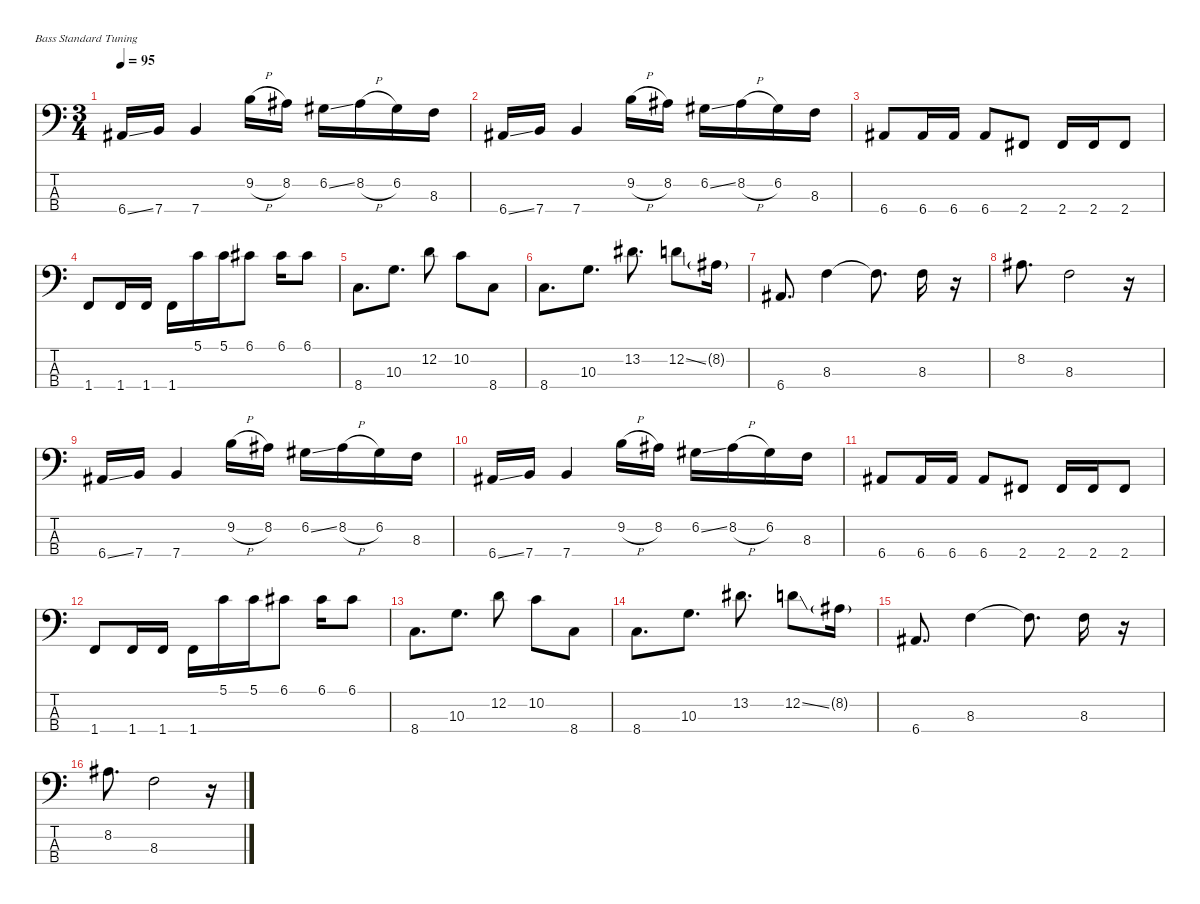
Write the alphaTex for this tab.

\defaultSystemsLayout 4
\hideDynamics
\bracketExtendMode nobrackets
\multiBarRest
\singleTrackTrackNamePolicy hidden
\multiTrackTrackNamePolicy hidden
\firstSystemTrackNameMode fullname
\firstSystemTrackNameOrientation horizontal
\otherSystemsTrackNameOrientation horizontal
\track ("Bass" "el.bs.") {instrument electricbassfinger}
\staff {score tabs}
\tuning (G2 D2 A1 E1)
\ts (3 4)
\tempo 95
\clef f4
\ks c
6.4{ss acc #}.16{dy ff beam Up} 7.4.16{beam Up} 7.4.4{beam Up} 9.2{h}.16{beam Down} 8.2{acc #}.16{beam Down} 6.2{ss acc #}.16{beam Down} 8.2{h acc #}.16{beam Down} 6.2{acc #}.16{beam Down} 8.3.16{beam Down} |
6.4{ss acc #}.16{beam Up} 7.4.16{beam Up} 7.4.4{beam Up} 9.2{h}.16{beam Down} 8.2{acc #}.16{beam Down} 6.2{ss acc #}.16{beam Down} 8.2{h acc #}.16{beam Down} 6.2{acc #}.16{beam Down} 8.3.16{beam Down} |
6.4{acc #}.8{dy f beam Up} 6.4{acc #}.16{beam Up} 6.4{acc #}.16{beam Up} 6.4{acc #}.8{beam Up} 2.4{acc #}.8{dy ff beam Up} 2.4{acc #}.16{beam Up} 2.4{acc #}.16{beam Up} 2.4{acc #}.8{beam Up} |
1.4.8{beam Up} 1.4.16{beam Up} 1.4.16{beam Up} 1.4.16{beam Down} 5.1.16{dy fff beam Down} 5.1.16{beam Down} 6.1{acc #}.8{beam Down} 6.1{acc #}.16{beam Down} 6.1{acc #}.8{beam Down} |
8.4.8{d dy ff beam Down} 10.3.8{d dy f beam Down} 12.2.8{dy fff beam Down} 10.2.8{beam Down} 8.4.8{dy ff beam Down} |
8.4.8{d beam Down} 10.3.8{d dy fff beam Down} 13.2{acc #}.8{d dy ff beam Down} 12.2{ss}.8{beam Down} 8.2{g acc #}.16{dy mf beam Down} |
6.4{acc #}.8{d dy fff beam Up} 8.3.4{beam Down} 8.3{t}.8{d dy f beam Down} 8.3.16{dy fff beam Down} r.16{beam Down} |
8.2{acc #}.8{d beam Down} 8.3.2{beam Down} r.16{beam Down} |
6.4{ss acc #}.16{dy ff beam Up} 7.4.16{beam Up} 7.4.4{beam Up} 9.2{h}.16{beam Down} 8.2{acc #}.16{beam Down} 6.2{ss acc #}.16{beam Down} 8.2{h acc #}.16{beam Down} 6.2{acc #}.16{beam Down} 8.3.16{beam Down} |
6.4{ss acc #}.16{beam Up} 7.4.16{beam Up} 7.4.4{beam Up} 9.2{h}.16{beam Down} 8.2{acc #}.16{beam Down} 6.2{ss acc #}.16{beam Down} 8.2{h acc #}.16{beam Down} 6.2{acc #}.16{beam Down} 8.3.16{beam Down} |
6.4{acc #}.8{dy f beam Up} 6.4{acc #}.16{beam Up} 6.4{acc #}.16{beam Up} 6.4{acc #}.8{beam Up} 2.4{acc #}.8{dy ff beam Up} 2.4{acc #}.16{beam Up} 2.4{acc #}.16{beam Up} 2.4{acc #}.8{beam Up} |
1.4.8{beam Up} 1.4.16{beam Up} 1.4.16{beam Up} 1.4.16{beam Down} 5.1.16{dy fff beam Down} 5.1.16{beam Down} 6.1{acc #}.8{beam Down} 6.1{acc #}.16{beam Down} 6.1{acc #}.8{beam Down} |
8.4.8{d dy ff beam Down} 10.3.8{d dy f beam Down} 12.2.8{dy fff beam Down} 10.2.8{beam Down} 8.4.8{dy ff beam Down} |
8.4.8{d beam Down} 10.3.8{d dy fff beam Down} 13.2{acc #}.8{d dy ff beam Down} 12.2{ss}.8{beam Down} 8.2{g acc #}.16{dy mf beam Down} |
6.4{acc #}.8{d dy fff beam Up} 8.3.4{beam Down} 8.3{t}.8{d dy f beam Down} 8.3.16{dy fff beam Down} r.16{beam Down} |
8.2{acc #}.8{d beam Down} 8.3.2{beam Down} r.16{beam Down}
